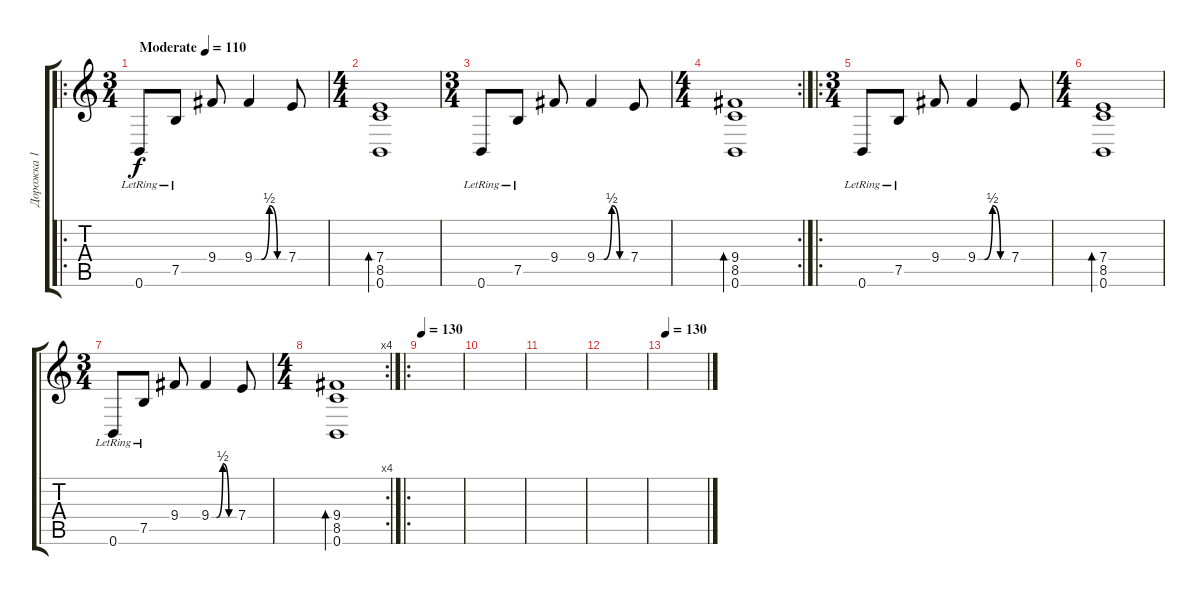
\track ("Дорожка 1" "Дорожка 1") {instrument acousticguitarsteel}
\staff {score tabs}
\tuning (B3 Gb3 D3 A2 E2 B1) {hide}
\ro
\ts (3 4)
\tempo (110 "Moderate")
\clef g2
\ks c
0.6{lr}.8{dy f instrument acousticguitarsteel} 7.5{lr}.8 9.4.8 9.4{be (custom 0 0 14 0 30 2 46 0 60 0)}.4 7.4.8 |
\ts (4 4)
(7.4 8.5 0.6).1{bd 120} |
\ts (3 4)
0.6{lr}.8 7.5{lr}.8 9.4.8 9.4{be (custom 0 0 14 0 30 2 46 0 60 0)}.4 7.4.8 |
\rc 2
\ts (4 4)
(9.4 8.5 0.6).1{bd 120} |
\ro
\ts (3 4)
0.6{lr}.8 7.5{lr}.8 9.4.8 9.4{be (custom 0 0 14 0 30 2 46 0 60 0)}.4 7.4.8 |
\ts (4 4)
(7.4 8.5 0.6).1{bd 120} |
\ts (3 4)
0.6{lr}.8 7.5{lr}.8 9.4.8 9.4{be (custom 0 0 14 0 30 2 46 0 60 0)}.4 7.4.8 |
\rc 4
\ts (4 4)
(9.4 8.5 0.6).1{bd 120} |
\ro
\tempo 130
|
|
|
|
\tempo 130
